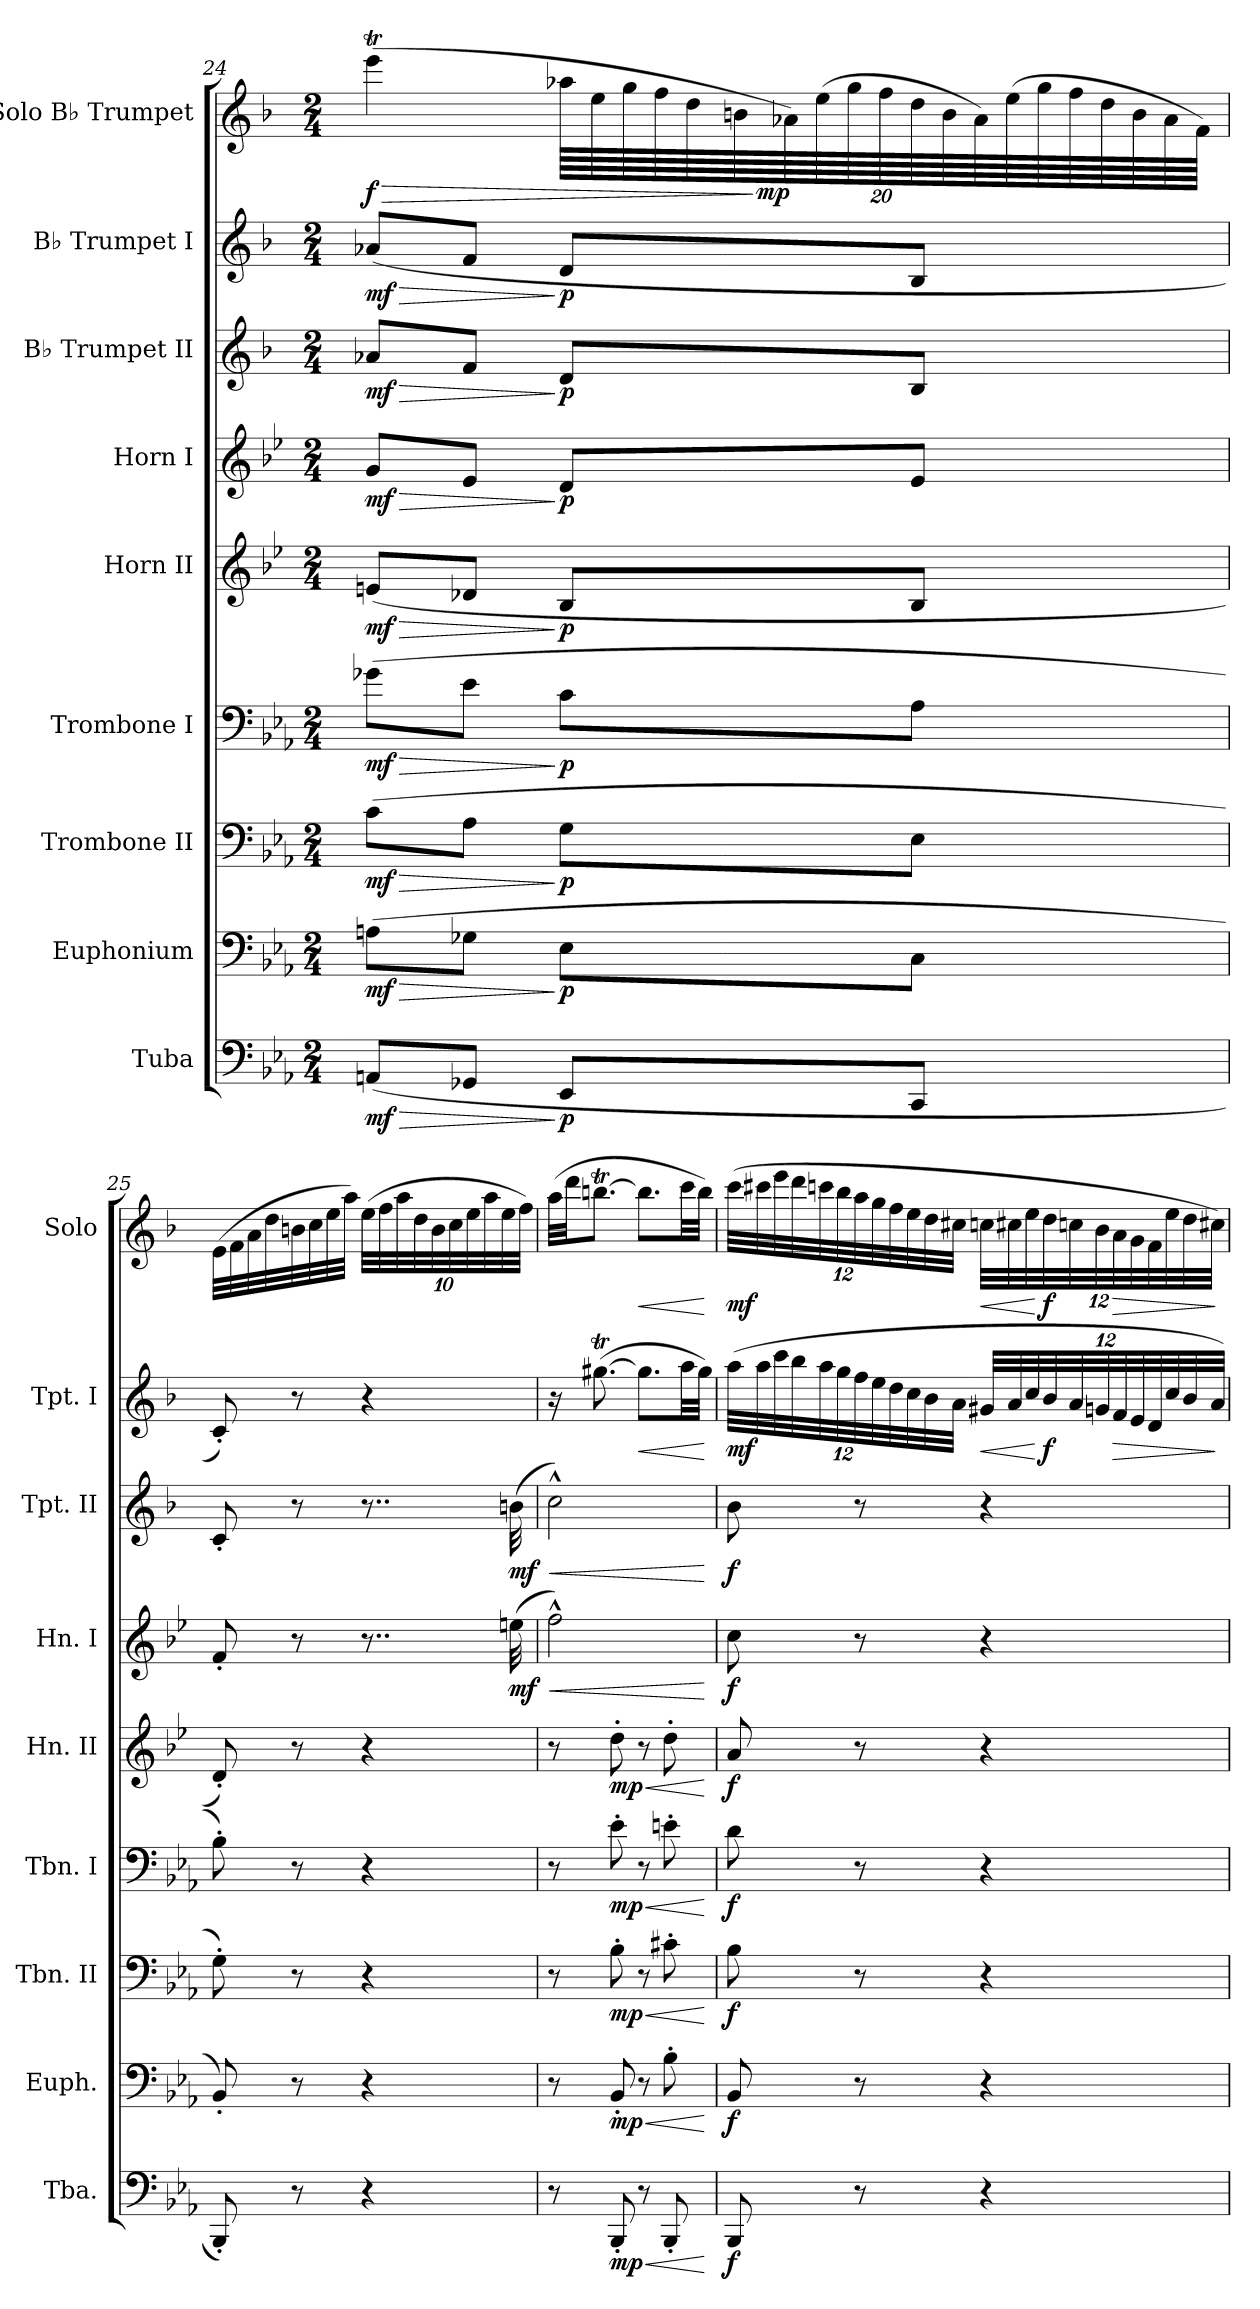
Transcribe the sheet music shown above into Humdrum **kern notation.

**kern	**dynam	**kern	**dynam	**kern	**dynam	**kern	**dynam	**kern	**dynam	**kern	**dynam	**kern	**dynam	**kern	**dynam	**kern	**dynam
*part9	*part9	*part8	*part8	*part7	*part7	*part6	*part6	*part5	*part5	*part4	*part4	*part3	*part3	*part2	*part2	*part1	*part1
*staff9	*staff9	*staff8	*staff8	*staff7	*staff7	*staff6	*staff6	*staff5	*staff5	*staff4	*staff4	*staff3	*staff3	*staff2	*staff2	*staff1	*staff1
*I"Tuba	*	*I"Euphonium	*	*I"Trombone II	*	*I"Trombone I	*	*I"Horn II	*	*I"Horn I	*	*I"B♭ Trumpet II	*	*I"B♭ Trumpet I	*	*I"Solo B♭ Trumpet	*
*I'Tba.	*	*I'Euph.	*	*I'Tbn. II	*	*I'Tbn. I	*	*I'Hn. II	*	*I'Hn. I	*	*I'Tpt. II	*	*I'Tpt. I	*	*I'Solo	*
!!LO:PB:g=z
*clefF4	*	*clefF4	*	*clefF4	*	*clefF4	*	*clefG2	*	*clefG2	*	*clefG2	*	*clefG2	*	*clefG2	*
*	*	*	*	*	*	*	*	*ITrd4c7	*	*ITrd4c7	*	*ITrd1c2	*	*ITrd1c2	*	*ITrd1c2	*
*k[b-e-a-]	*	*k[b-e-a-]	*	*k[b-e-a-]	*	*k[b-e-a-]	*	*k[b-e-a-]	*	*k[b-e-a-]	*	*k[b-e-a-]	*	*k[b-e-a-]	*	*k[b-e-a-]	*
*M2/4	*	*M2/4	*	*M2/4	*	*M2/4	*	*M2/4	*	*M2/4	*	*M2/4	*	*M2/4	*	*M2/4	*
=24	=24	=24	=24	=24	=24	=24	=24	=24	=24	=24	=24	=24	=24	=24	=24	=24	=24
!	!LO:HP:b	!	!LO:HP:b	!	!LO:HP:b	!	!LO:HP:b	!	!LO:HP:b	!	!LO:HP:b	!	!LO:HP:b	!	!LO:HP:b	!	!LO:HP:b
!	!LO:DY:n=1:b	!	!LO:DY:n=1:b	!	!LO:DY:n=1:b	!	!LO:DY:n=1:b	!	!LO:DY:n=1:b	!	!LO:DY:n=1:b	!	!LO:DY:n=1:b	!	!LO:DY:n=1:b	!	!LO:DY:n=1:b
(<8AAn/L	> mf	(>8An\L	> mf	(>8c\L	> mf	(>8g-X\L	> mf	(<8An/L	> mf	8c/L	> mf	8g-X/L	> mf	(<8g-X/L	> mf	(>4dddt\	> f
8GG-X/J	.	8G-X\J	.	8A-\J	.	8e-\J	.	8G-X/J	.	8A-/J	.	8e-/J	.	8e-/J	.	.	.
*	*	*	*	*	*	*	*	*	*	*	*	*	*	*	*	*Xbrackettup	*
!	!LO:DY:n=2:b	!	!LO:DY:n=2:b	!	!LO:DY:n=2:b	!	!LO:DY:n=2:b	!	!LO:DY:n=2:b	!	!LO:DY:n=2:b	!	!LO:DY:n=2:b	!	!LO:DY:n=2:b	!	!
8EE-/L	] p	8E-\L	] p	8G\L	] p	8c\L	] p	8E-/L	] p	8G/L	] p	8c/L	] p	8c/L	] p	80gg-X\LLLL	.
.	.	.	.	.	.	.	.	.	.	.	.	.	.	.	.	80dd\	.
.	.	.	.	.	.	.	.	.	.	.	.	.	.	.	.	80ff\	.
.	.	.	.	.	.	.	.	.	.	.	.	.	.	.	.	80ee-\	.
.	.	.	.	.	.	.	.	.	.	.	.	.	.	.	.	80cc\	.
.	.	.	.	.	.	.	.	.	.	.	.	.	.	.	.	80an\	.
!	!	!	!	!	!	!	!	!	!	!	!	!	!	!	!	!	!LO:DY:n=2:b
.	.	.	.	.	.	.	.	.	.	.	.	.	.	.	.	80g-X\)	] mp
.	.	.	.	.	.	.	.	.	.	.	.	.	.	.	.	(>80dd\	.
.	.	.	.	.	.	.	.	.	.	.	.	.	.	.	.	80ff\	.
.	.	.	.	.	.	.	.	.	.	.	.	.	.	.	.	80ee-\	.
8CC/J	.	8C\J	.	8E-\J	.	8A-\J	.	8E-/J	.	8A-/J	.	8A-/J	.	8A-/J	.	80cc\	.
.	.	.	.	.	.	.	.	.	.	.	.	.	.	.	.	80a\	.
.	.	.	.	.	.	.	.	.	.	.	.	.	.	.	.	80g-\)	.
.	.	.	.	.	.	.	.	.	.	.	.	.	.	.	.	(>80dd\	.
.	.	.	.	.	.	.	.	.	.	.	.	.	.	.	.	80ff\	.
.	.	.	.	.	.	.	.	.	.	.	.	.	.	.	.	80ee-\	.
.	.	.	.	.	.	.	.	.	.	.	.	.	.	.	.	80cc\	.
.	.	.	.	.	.	.	.	.	.	.	.	.	.	.	.	80a\	.
.	.	.	.	.	.	.	.	.	.	.	.	.	.	.	.	80g-\	.
.	.	.	.	.	.	.	.	.	.	.	.	.	.	.	.	80e-\JJJJ)	.
=25	=25	=25	=25	=25	=25	=25	=25	=25	=25	=25	=25	=25	=25	=25	=25	=25	=25
8BBB-'/)	.	8BB-'/)	.	8G'\)	.	8B-'\)	.	8G'/)	.	8B-'/	.	8B-'/	.	8B-'/)	.	(>32d\LLL	.
.	.	.	.	.	.	.	.	.	.	.	.	.	.	.	.	32e-\	.
.	.	.	.	.	.	.	.	.	.	.	.	.	.	.	.	32g\	.
.	.	.	.	.	.	.	.	.	.	.	.	.	.	.	.	32cc\	.
8r	.	8r	.	8r	.	8r	.	8r	.	8r	.	8r	.	8r	.	32an\	.
.	.	.	.	.	.	.	.	.	.	.	.	.	.	.	.	32b-\	.
.	.	.	.	.	.	.	.	.	.	.	.	.	.	.	.	32dd\	.
.	.	.	.	.	.	.	.	.	.	.	.	.	.	.	.	32gg\JJJ)	.
4r	.	4r	.	4r	.	4r	.	4r	.	8..r	.	8..r	.	4r	.	(>40dd\LLL	.
.	.	.	.	.	.	.	.	.	.	.	.	.	.	.	.	40ee-\	.
.	.	.	.	.	.	.	.	.	.	.	.	.	.	.	.	40gg\	.
.	.	.	.	.	.	.	.	.	.	.	.	.	.	.	.	40cc\	.
.	.	.	.	.	.	.	.	.	.	.	.	.	.	.	.	40a\	.
.	.	.	.	.	.	.	.	.	.	.	.	.	.	.	.	40b-\	.
.	.	.	.	.	.	.	.	.	.	.	.	.	.	.	.	40dd\	.
.	.	.	.	.	.	.	.	.	.	.	.	.	.	.	.	40gg\	.
.	.	.	.	.	.	.	.	.	.	.	.	.	.	.	.	40dd\	.
!	!	!	!	!	!	!	!	!	!	!	!LO:DY:b	!	!LO:DY:b	!	!	!	!
.	.	.	.	.	.	.	.	.	.	(>32an\	mf	(>32an\	mf	.	.	.	.
.	.	.	.	.	.	.	.	.	.	.	.	.	.	.	.	40ee-\JJJ)	.
!!LO:PB:g=z
=26	=26	=26	=26	=26	=26	=26	=26	=26	=26	=26	=26	=26	=26	=26	=26	=26	=26
!	!	!	!	!	!	!	!	!	!	!	!LO:HP:b	!	!LO:HP:b	!	!	!	!
8r	.	8r	.	8r	.	8r	.	8r	.	2b-^^\)	<	2b-^^\)	<	16r	.	(>32gg\LLL	.
.	.	.	.	.	.	.	.	.	.	.	.	.	.	.	.	32ccc\JJ	.
.	.	.	.	.	.	.	.	.	.	.	.	.	.	(>[8.ff#Xt\	.	[8.aant\J	.
!	!LO:HP:b	!	!LO:HP:b	!	!LO:HP:b	!	!LO:HP:b	!	!LO:HP:b	!	!	!	!	!	!	!	!
!	!LO:DY:n=1:b	!	!LO:DY:n=1:b	!	!LO:DY:n=1:b	!	!LO:DY:n=1:b	!	!LO:DY:n=1:b	!	!	!	!	!	!	!	!
8BBB-'/	< mp	8BB-'/	< mp	8B-'\	< mp	8e-'\	< mp	8g'\	< mp	.	.	.	.	.	.	.	.
!	!	!	!	!	!	!	!	!	!	!	!	!	!	!	!LO:HP:b	!	!LO:HP:b
8r	.	8r	.	8r	.	8r	.	8r	.	.	.	.	.	8.ff#TTT\L]	<	8.aaTTT\L]	<
8BBB-'/	.	8B-'\	.	8c#X'\	.	8en'\	.	8g'\	.	.	.	.	.	.	.	.	.
.	.	.	.	.	.	.	.	.	.	.	.	.	.	32gg\LL	.	32bb-\LL	.
.	.	.	.	.	.	.	.	.	.	.	.	.	.	32ff#\JJJ)	.	32aa\JJJ)	.
.	[	.	[	.	[	.	[	.	[	.	[	.	[	.	[	.	[
=27	=27	=27	=27	=27	=27	=27	=27	=27	=27	=27	=27	=27	=27	=27	=27	=27	=27
*	*	*	*	*	*	*	*	*	*	*	*	*	*	*Xbrackettup	*	*	*
!	!LO:DY:b	!	!LO:DY:b	!	!LO:DY:b	!	!LO:DY:b	!	!LO:DY:b	!	!LO:DY:b	!	!LO:DY:b	!	!LO:DY:b	!	!LO:DY:b
8BBB-/	f	8BB-/	f	8B-\	f	8d\	f	8d/	f	8f\	f	8a-\	f	(>48gg\LLL	mf	(>48bb-\LLL	mf
.	.	.	.	.	.	.	.	.	.	.	.	.	.	48gg\	.	48bbn\	.
.	.	.	.	.	.	.	.	.	.	.	.	.	.	48bb-\	.	48ddd\	.
.	.	.	.	.	.	.	.	.	.	.	.	.	.	48aa-\	.	48ccc\	.
.	.	.	.	.	.	.	.	.	.	.	.	.	.	48gg\	.	48bb-X\	.
.	.	.	.	.	.	.	.	.	.	.	.	.	.	48ff\	.	48aa-\	.
8r	.	8r	.	8r	.	8r	.	8r	.	8r	.	8r	.	48ee-\	.	48gg\	.
.	.	.	.	.	.	.	.	.	.	.	.	.	.	48dd\	.	48ff\	.
.	.	.	.	.	.	.	.	.	.	.	.	.	.	48cc\	.	48ee-\	.
.	.	.	.	.	.	.	.	.	.	.	.	.	.	48b-\	.	48dd\	.
.	.	.	.	.	.	.	.	.	.	.	.	.	.	48a-\	.	48cc\	.
.	.	.	.	.	.	.	.	.	.	.	.	.	.	48g\JJJ	.	48bn\JJJ	.
!	!	!	!	!	!	!	!	!	!	!	!	!	!	!	!LO:HP:b	!	!LO:HP:b
4r	.	4r	.	4r	.	4r	.	4r	.	4r	.	4r	.	48f#X/LLL	<	48b-X\LLL	<
.	.	.	.	.	.	.	.	.	.	.	.	.	.	48g/	.	48bn\	.
.	.	.	.	.	.	.	.	.	.	.	.	.	.	48b-/	.	48dd\	.
!	!	!	!	!	!	!	!	!	!	!	!	!	!	!	!LO:DY:n=1:b	!	!LO:DY:n=1:b
.	.	.	.	.	.	.	.	.	.	.	.	.	.	48a-/	[ f	48cc\	[ f
.	.	.	.	.	.	.	.	.	.	.	.	.	.	48g/	.	48b-X\	.
.	.	.	.	.	.	.	.	.	.	.	.	.	.	48fn/	.	48a-\	.
!	!	!	!	!	!	!	!	!	!	!	!	!	!	!	!LO:HP:b	!	!LO:HP:b
.	.	.	.	.	.	.	.	.	.	.	.	.	.	48e-/	>	48g\	>
.	.	.	.	.	.	.	.	.	.	.	.	.	.	48d/	.	48f\	.
.	.	.	.	.	.	.	.	.	.	.	.	.	.	48c/	.	48e-\	.
.	.	.	.	.	.	.	.	.	.	.	.	.	.	48b-/	.	48dd\	.
.	.	.	.	.	.	.	.	.	.	.	.	.	.	48a-/	.	48cc\	.
.	.	.	.	.	.	.	.	.	.	.	.	.	.	48g/JJJ)	.	48bn\JJJ)	.
.	.	.	.	.	.	.	.	.	.	.	.	.	.	.	]	.	]
=	=	=	=	=	=	=	=	=	=	=	=	=	=	=	=	=	=
*-	*-	*-	*-	*-	*-	*-	*-	*-	*-	*-	*-	*-	*-	*-	*-	*-	*-
